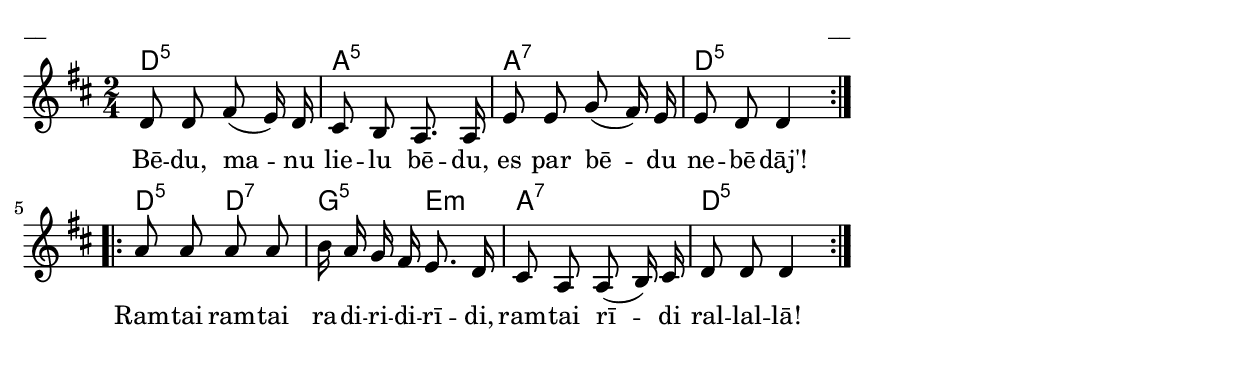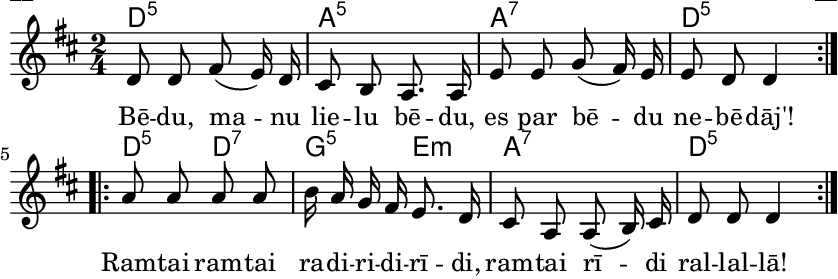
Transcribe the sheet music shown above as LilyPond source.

\version "2.13.18"
#(ly:set-option 'crop #t)
 
%\header {
% title = "Bēdu, manu lielu bēdu"
%}
% Austras dziesmu burtnīca, 5.lpp.
\paper {
line-width = 14\cm
left-margin = 0.4\cm
between-system-padding = 0.3\cm
between-system-space = 0.3\cm
}
\layout {
indent = #0
ragged-last = ##f
}

voiceA = \relative c' {
\clef "treble"
\key d \major
\time 2/4
\repeat volta 2 {
d8 d fis( e16) d | cis8 b a8. a16 | e'8 e g( fis16) e | e8 d8 d4 
}
\repeat volta 2 {
a'8 a a a | b16 a g fis e8. d16 | cis8 a a( b16) cis | d8 d d4  
}
}


lyricA = \lyricmode {
Bē -- du, ma -- nu lie -- lu bē -- du, es par bē -- du ne -- bē -- dāj'!
Ram -- tai ram -- tai ra -- di -- ri -- di -- rī -- di, ram -- tai rī -- di ral -- lal -- lā! 
}


chordsA = \chordmode {
\repeat volta 2 { 
d2:5 | a2:5 | a2:7 | d2:5 
}
\repeat volta 2 { 
d4:5 d4:7 | g4:5 e4:m | a2:7 | d2:5
}
}



fullScore = <<
\new ChordNames { \chordsA }
\new Staff {
<<
\new Voice = "voiceA" { \oneVoice \autoBeamOff \voiceA }
\new Lyrics \lyricsto "voiceA" \lyricA
>>
}
>>

\score {
\fullScore
\header { piece = "__" opus = "__" }
}
\markup { \with-color #(x11-color 'white) \sans \smaller "__" }
\score {
\unfoldRepeats
\fullScore
\midi {
\context { \Staff \remove "Staff_performer" }
\context { \Voice \consists "Staff_performer" }
}
}


